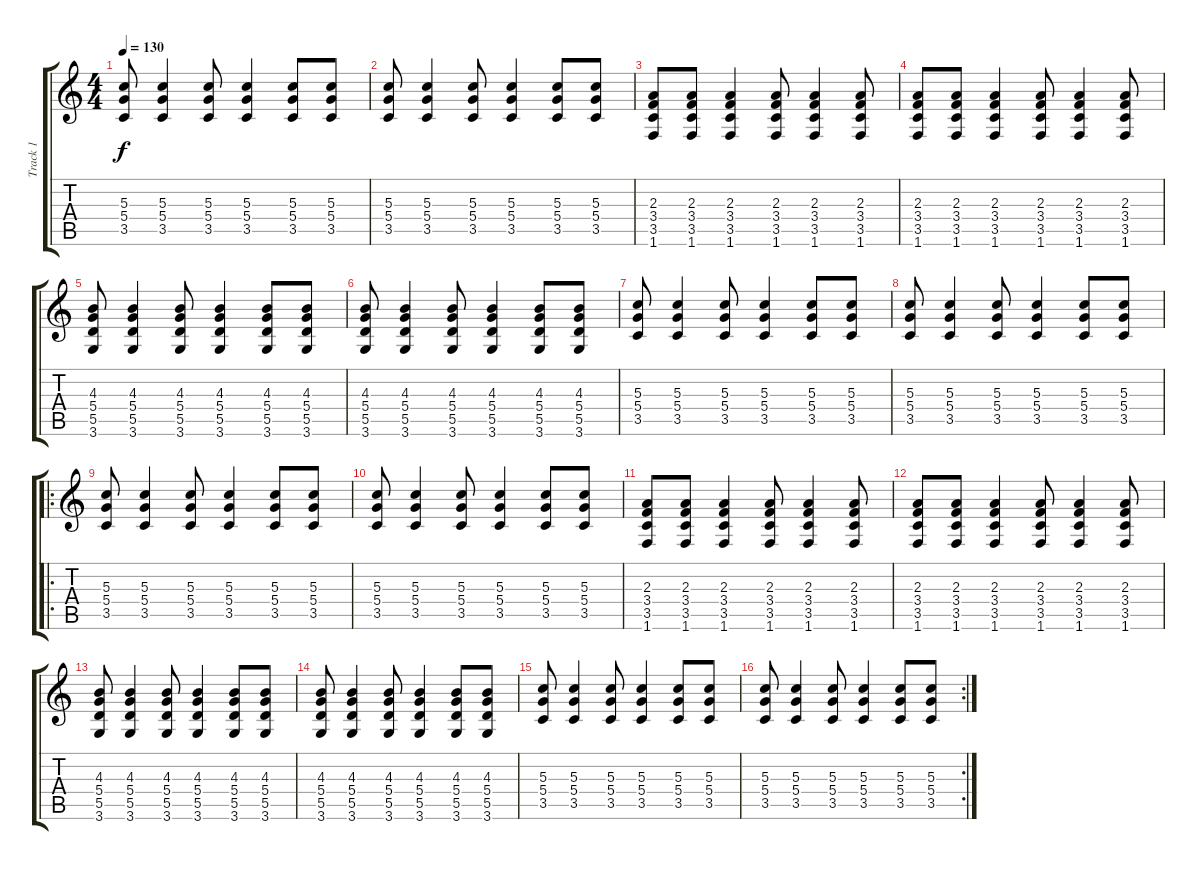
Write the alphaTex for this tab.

\track ("Track 1" "Track 1") {instrument acousticguitarnylon}
\staff {score tabs}
\tuning (E4 B3 G3 D3 A2 E2) {hide}
\ts (4 4)
\tempo 130
\clef g2
\ks c
(5.3 5.4 3.5).8{dy f} (5.3 5.4 3.5).4 (5.3 5.4 3.5).8 (5.3 5.4 3.5).4 (5.3 5.4 3.5).8 (5.3 5.4 3.5).8 |
(5.3 5.4 3.5).8 (5.3 5.4 3.5).4 (5.3 5.4 3.5).8 (5.3 5.4 3.5).4 (5.3 5.4 3.5).8 (5.3 5.4 3.5).8 |
(2.3 3.4 3.5 1.6).8 (2.3 3.4 3.5 1.6).8 (2.3 3.4 3.5 1.6).4 (2.3 3.4 3.5 1.6).8 (2.3 3.4 3.5 1.6).4 (2.3 3.4 3.5 1.6).8 |
(2.3 3.4 3.5 1.6).8 (2.3 3.4 3.5 1.6).8 (2.3 3.4 3.5 1.6).4 (2.3 3.4 3.5 1.6).8 (2.3 3.4 3.5 1.6).4 (2.3 3.4 3.5 1.6).8 |
(4.3 5.4 5.5 3.6).8 (4.3 5.4 5.5 3.6).4 (4.3 5.4 5.5 3.6).8 (4.3 5.4 5.5 3.6).4 (4.3 5.4 5.5 3.6).8 (4.3 5.4 5.5 3.6).8 |
(4.3 5.4 5.5 3.6).8 (4.3 5.4 5.5 3.6).4 (4.3 5.4 5.5 3.6).8 (4.3 5.4 5.5 3.6).4 (4.3 5.4 5.5 3.6).8 (4.3 5.4 5.5 3.6).8 |
(5.3 5.4 3.5).8 (5.3 5.4 3.5).4 (5.3 5.4 3.5).8 (5.3 5.4 3.5).4 (5.3 5.4 3.5).8 (5.3 5.4 3.5).8 |
(5.3 5.4 3.5).8 (5.3 5.4 3.5).4 (5.3 5.4 3.5).8 (5.3 5.4 3.5).4 (5.3 5.4 3.5).8 (5.3 5.4 3.5).8 |
\ro
(5.3 5.4 3.5).8 (5.3 5.4 3.5).4 (5.3 5.4 3.5).8 (5.3 5.4 3.5).4 (5.3 5.4 3.5).8 (5.3 5.4 3.5).8 |
(5.3 5.4 3.5).8 (5.3 5.4 3.5).4 (5.3 5.4 3.5).8 (5.3 5.4 3.5).4 (5.3 5.4 3.5).8 (5.3 5.4 3.5).8 |
(2.3 3.4 3.5 1.6).8 (2.3 3.4 3.5 1.6).8 (2.3 3.4 3.5 1.6).4 (2.3 3.4 3.5 1.6).8 (2.3 3.4 3.5 1.6).4 (2.3 3.4 3.5 1.6).8 |
(2.3 3.4 3.5 1.6).8 (2.3 3.4 3.5 1.6).8 (2.3 3.4 3.5 1.6).4 (2.3 3.4 3.5 1.6).8 (2.3 3.4 3.5 1.6).4 (2.3 3.4 3.5 1.6).8 |
(4.3 5.4 5.5 3.6).8 (4.3 5.4 5.5 3.6).4 (4.3 5.4 5.5 3.6).8 (4.3 5.4 5.5 3.6).4 (4.3 5.4 5.5 3.6).8 (4.3 5.4 5.5 3.6).8 |
(4.3 5.4 5.5 3.6).8 (4.3 5.4 5.5 3.6).4 (4.3 5.4 5.5 3.6).8 (4.3 5.4 5.5 3.6).4 (4.3 5.4 5.5 3.6).8 (4.3 5.4 5.5 3.6).8 |
(5.3 5.4 3.5).8 (5.3 5.4 3.5).4 (5.3 5.4 3.5).8 (5.3 5.4 3.5).4 (5.3 5.4 3.5).8 (5.3 5.4 3.5).8 |
\rc 2
(5.3 5.4 3.5).8 (5.3 5.4 3.5).4 (5.3 5.4 3.5).8 (5.3 5.4 3.5).4 (5.3 5.4 3.5).8 (5.3 5.4 3.5).8
